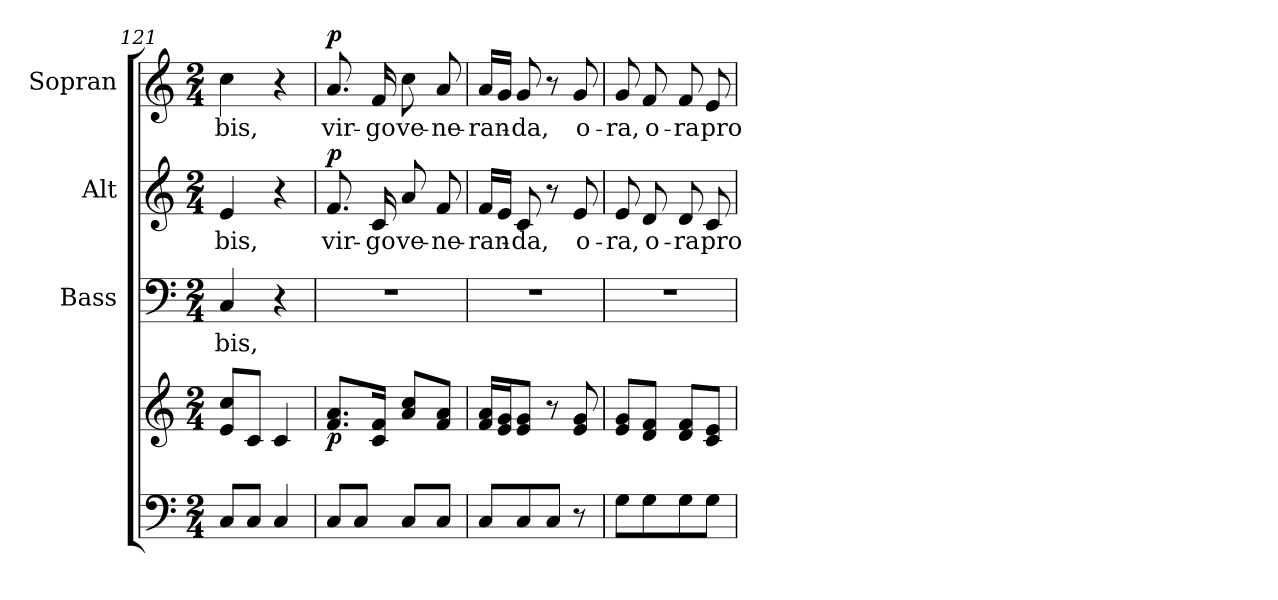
**kern	**kern	**dynam	**kern	**text	**kern	**text	**dynam	**kern	**text	**dynam
*part4	*part4	*part4	*part3	*part3	*part2	*part2	*part2	*part1	*part1	*part1
*staff5	*staff4	*staff4/5	*staff3	*staff3	*staff2	*staff2	*staff2	*staff1	*staff1	*staff1
*	*	*	*I"Bass	*	*I"Alt	*	*	*I"Sopran	*	*
*	*	*	*I'B.	*	*I'A.	*	*	*I'S.	*	*
*clefF4	*clefG2	*	*clefF4	*	*clefG2	*	*	*clefG2	*	*
*k[]	*k[]	*	*k[]	*	*k[]	*	*	*k[]	*	*
*C:	*C:	*	*C:	*	*C:	*	*	*C:	*	*
*M2/4	*M2/4	*	*M2/4	*	*M2/4	*	*	*M2/4	*	*
=121	=121	=121	=121	=121	=121	=121	=121	=121	=121	=121
!	!	!	!	!LO:LY:b	!	!LO:LY:b	!	!	!LO:LY:b	!
8C/L	8e/ 8cc/L	.	4C/	-bis,	4e/	-bis,	.	4cc\	-bis,	.
8C/J	8c/J	.	.	.	.	.	.	.	.	.
4C/	4c/	.	4r	.	4r	.	.	4r	.	.
=122	=122	=122	=122	=122	=122	=122	=122	=122	=122	=122
!	!	!LO:DY:b	!	!	!	!LO:LY:b	!LO:DY:a	!	!LO:LY:b	!LO:DY:a
8C/L	8.f/ 8.a/L	p	2r	.	8.f/	vir-	p	8.a/	vir-	p
8C/J	.	.	.	.	.	.	.	.	.	.
!	!	!	!	!	!	!LO:LY:b	!	!	!LO:LY:b	!
.	16c/ 16f/Jk	.	.	.	16c/	-go	.	16f/	-go	.
!	!	!	!	!	!	!LO:LY:b	!	!	!LO:LY:b	!
8C/L	8a/ 8cc/L	.	.	.	8a/	ve-	.	8cc\	ve-	.
!	!	!	!	!	!	!LO:LY:b	!	!	!LO:LY:b	!
8C/J	8f/ 8a/J	.	.	.	8f/	-ne-	.	8a/	-ne-	.
!!LO:LB:g=z
=123	=123	=123	=123	=123	=123	=123	=123	=123	=123	=123
!	!	!	!	!	!	!LO:LY:b	!	!	!LO:LY:b	!
8C/L	16f/ 16a/LL	.	2r	.	16f/LL	-ran-	.	16a/LL	-ran-	.
.	16e/ 16g/J	.	.	.	16e/JJ	.	.	16g/JJ	.	.
!	!	!	!	!	!	!LO:LY:b	!	!	!LO:LY:b	!
8C/	8e/ 8g/J	.	.	.	8c/	-da,	.	8g/	-da,	.
8C/J	8r	.	.	.	8r	.	.	8r	.	.
!	!	!	!	!	!	!LO:LY:b	!	!	!LO:LY:b	!
8r	8e/ 8g/	.	.	.	8e/	o-	.	8g/	o-	.
=124	=124	=124	=124	=124	=124	=124	=124	=124	=124	=124
!	!	!	!	!	!	!LO:LY:b	!	!	!LO:LY:b	!
8G\L	8e/ 8g/L	.	2r	.	8e/	-ra,	.	8g/	-ra,	.
!	!	!	!	!	!	!LO:LY:b	!	!	!LO:LY:b	!
8G\	8d/ 8f/J	.	.	.	8d/	o-	.	8f/	o-	.
!	!	!	!	!	!	!LO:LY:b	!	!	!LO:LY:b	!
8G\	8d/ 8f/L	.	.	.	8d/	-ra	.	8f/	-ra	.
!	!	!	!	!	!	!LO:LY:b	!	!	!LO:LY:b	!
8G\J	8c/ 8e/J	.	.	.	8c/	pro	.	8e/	pro	.
=	=	=	=	=	=	=	=	=	=	=
*-	*-	*-	*-	*-	*-	*-	*-	*-	*-	*-
